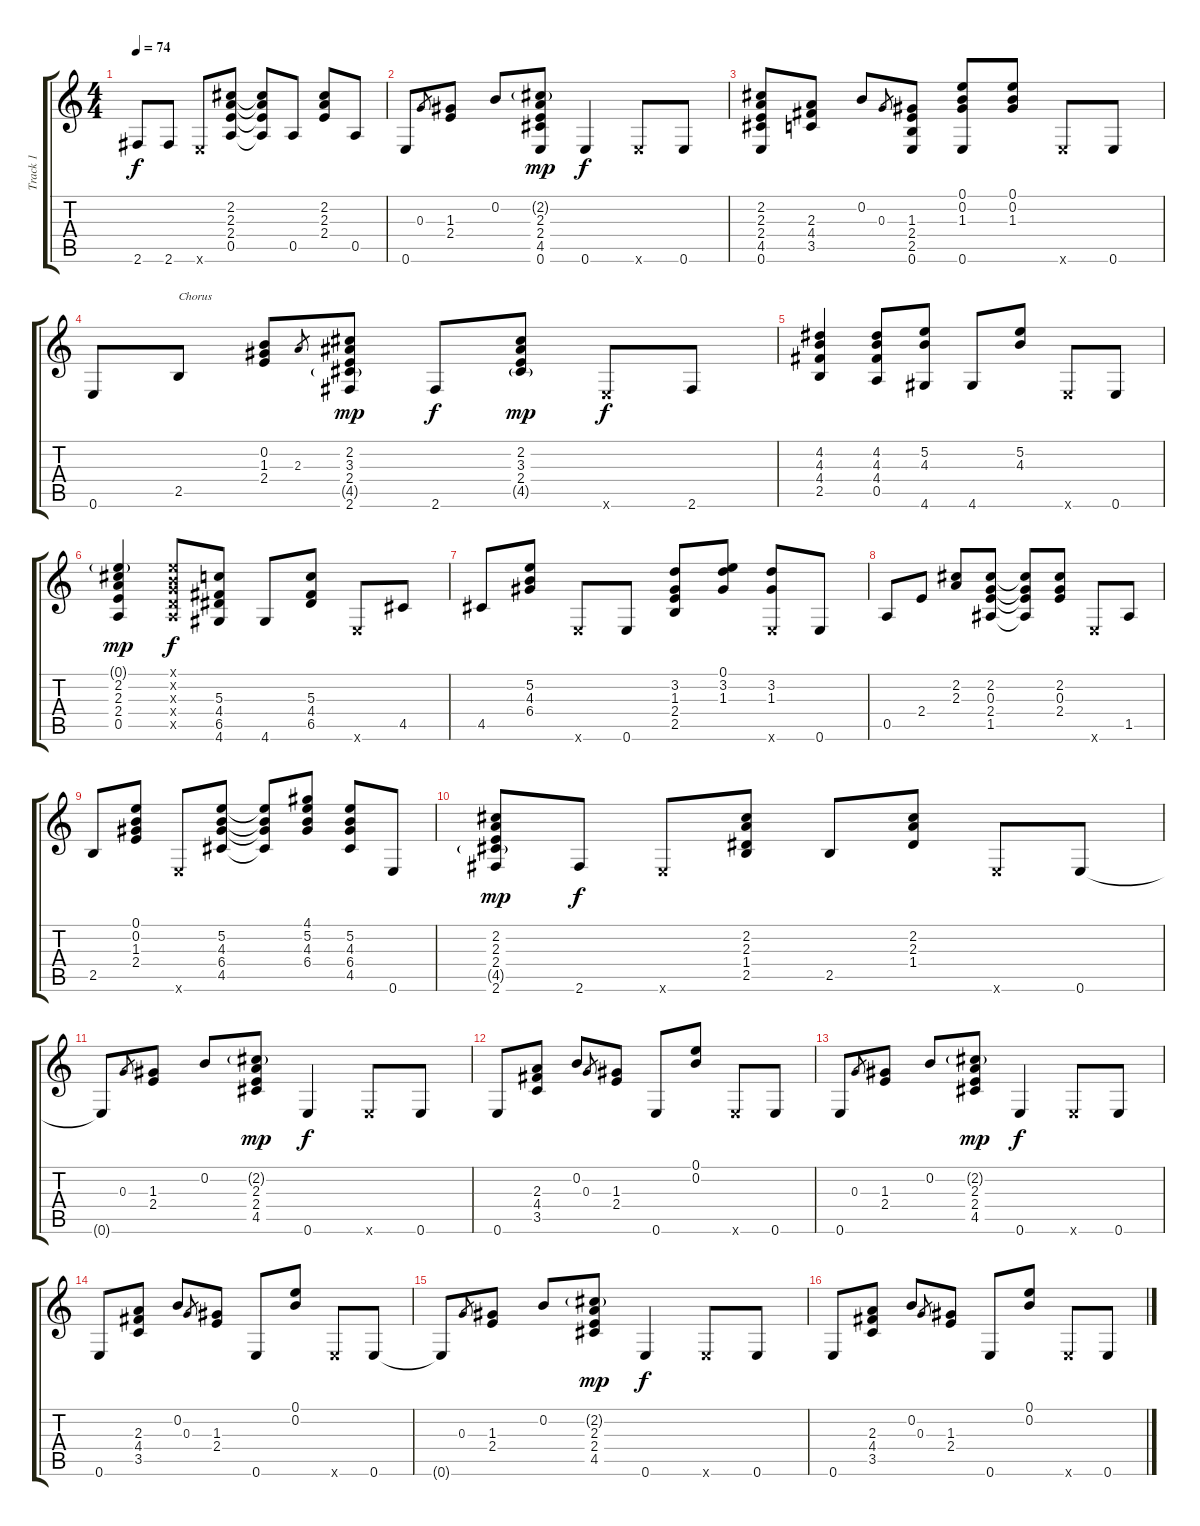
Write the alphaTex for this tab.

\track ("Track 1" "Track 1") {instrument acousticguitarnylon}
\staff {score tabs}
\tuning (E4 B3 G3 D3 A2 E2) {hide}
\ts (4 4)
\tempo 74
\clef g2
\ks c
2.6.8{dy f} 2.6.8 0.6{x}.8 (2.2 2.3 2.4 0.5).8 (2.2{t} 2.3{t} 2.4{t} 0.5{t}).8 0.5.8 (2.2 2.3 2.4).8 0.5.8 |
0.6.8 0.3.8{gr} (1.3 2.4).8 0.2.8 (2.2{g} 2.3 2.4 4.5 0.6).8{dy mp} 0.6.4{dy f} 0.6{x}.8 0.6.8 |
(2.2 2.3 2.4 4.5 0.6).8 (2.3 4.4 3.5).8 0.2.8 0.3.8{gr} (1.3 2.4 2.5 0.6).8 (0.1 0.2 1.3 0.6).8 (0.1 0.2 1.3).8 0.6{x}.8 0.6.8 |
0.6.8 2.5.8{txt "Chorus"} (0.2 1.3 2.4).8 2.3.8{gr} (2.2 3.3 2.4 4.5{g} 2.6).8{dy mp} 2.6.8{dy f} (2.2 3.3 2.4 4.5{g}).8{dy mp} 0.6{x}.8{dy f} 2.6.8 |
(4.2 4.3 4.4 2.5).4 (4.2 4.3 4.4 0.5).8 (5.2 4.3 4.6).8 4.6.8 (5.2 4.3).8 0.6{x}.8 0.6.8 |
(0.1{g} 2.2 2.3 2.4 0.5).4{dy mp} (0.1{x} 0.2{x} 0.3{x} 0.4{x} 0.5{x}).8{dy f} (5.3 4.4 6.5 4.6).8 4.6.8 (5.3 4.4 6.5).8 0.6{x}.8 4.5.8 |
4.5.8 (5.2 4.3 6.4).8 0.6{x}.8 0.6.8 (3.2 1.3 2.4 2.5).8 (0.1 3.2 1.3).8 (3.2 1.3 0.6{x}).8 0.6.8 |
0.5.8 2.4.8 (2.2 2.3).8 (2.2 0.3 2.4 1.5).8 (2.2{t} 0.3{t} 2.4{t} 1.5{t}).8 (2.2 0.3 2.4).8 0.6{x}.8 1.5.8 |
2.5.8 (0.1 0.2 1.3 2.4).8 0.6{x}.8 (5.2 4.3 6.4 4.5).8 (5.2{t} 4.3{t} 6.4{t} 4.5{t}).8 (4.1 5.2 4.3 6.4).8 (5.2 4.3 6.4 4.5).8 0.6.8 |
(2.2 2.3 2.4 4.5{g} 2.6).8{dy mp} 2.6.8{dy f} 0.6{x}.8 (2.2 2.3 1.4 2.5).8 2.5.8 (2.2 2.3 1.4).8 0.6{x}.8 0.6.8 |
0.6{t}.8 0.3.8{gr} (1.3 2.4).8 0.2.8 (2.2{g} 2.3 2.4 4.5).8{dy mp} 0.6.4{dy f} 0.6{x}.8 0.6.8 |
0.6.8 (2.3 4.4 3.5).8 0.2.8 0.3.8{gr} (1.3 2.4).8 0.6.8 (0.1 0.2).8 0.6{x}.8 0.6.8 |
0.6.8 0.3.8{gr} (1.3 2.4).8 0.2.8 (2.2{g} 2.3 2.4 4.5).8{dy mp} 0.6.4{dy f} 0.6{x}.8 0.6.8 |
0.6.8 (2.3 4.4 3.5).8 0.2.8 0.3.8{gr} (1.3 2.4).8 0.6.8 (0.1 0.2).8 0.6{x}.8 0.6.8 |
0.6{t}.8 0.3.8{gr} (1.3 2.4).8 0.2.8 (2.2{g} 2.3 2.4 4.5).8{dy mp} 0.6.4{dy f} 0.6{x}.8 0.6.8 |
0.6.8 (2.3 4.4 3.5).8 0.2.8 0.3.8{gr} (1.3 2.4).8 0.6.8 (0.1 0.2).8 0.6{x}.8 0.6.8
